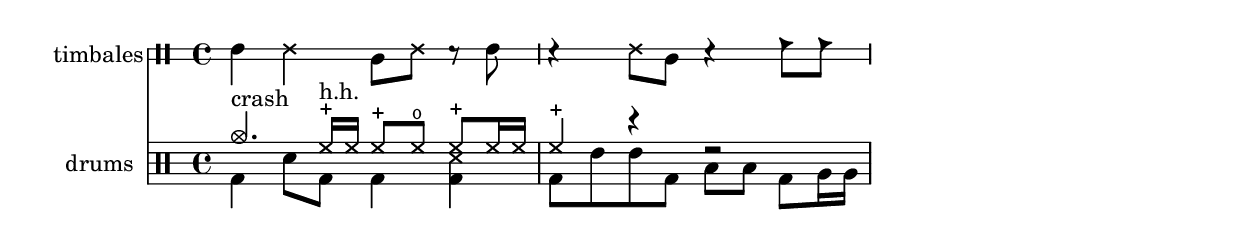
%% DO NOT EDIT this file manually; it is automatically
%% generated from LSR http://lsr.dsi.unimi.it
%% Make any changes in LSR itself, or in Documentation/snippets/new/ ,
%% and then run scripts/auxiliar/makelsr.py
%%
%% This file is in the public domain.
\version "2.17.27"

\header {
  lsrtags = "percussion, preparing-parts, really-simple, rhythms, specific-notation"

  texidoc = "
Using the powerful pre-configured tools such as the @code{\\drummode}
function and the @code{DrumStaff} context, inputting drum parts is
quite easy: drums are placed at their own staff positions (with a
special clef symbol) and have note heads according to the drum.
Attaching an extra symbol to the drum or restricting the number of
lines is possible.

"
  doctitle = "Adding drum parts"
} % begin verbatim


drh = \drummode { cymc4.^"crash" hhc16^"h.h." hh hhc8 hho hhc8 hh16 hh hhc4 r4 r2 }
drl = \drummode { bd4 sn8 bd bd4 << bd ss >>  bd8 tommh tommh bd toml toml bd tomfh16 tomfh }
timb = \drummode { timh4 ssh timl8 ssh r timh r4 ssh8 timl r4 cb8 cb }

\score {
  <<
    \new DrumStaff \with {
      drumStyleTable = #timbales-style
      \override StaffSymbol.line-count = #2
      \override BarLine.bar-extent = #'(-1 . 1)
    } <<
      \set Staff.instrumentName = #"timbales"
      \timb
    >>
    \new DrumStaff <<
      \set Staff.instrumentName = #"drums"
      \new DrumVoice { \stemUp \drh }
      \new DrumVoice { \stemDown \drl }
    >>
  >>
  \layout { }
  \midi {
    \tempo 4 = 120
  }
}
